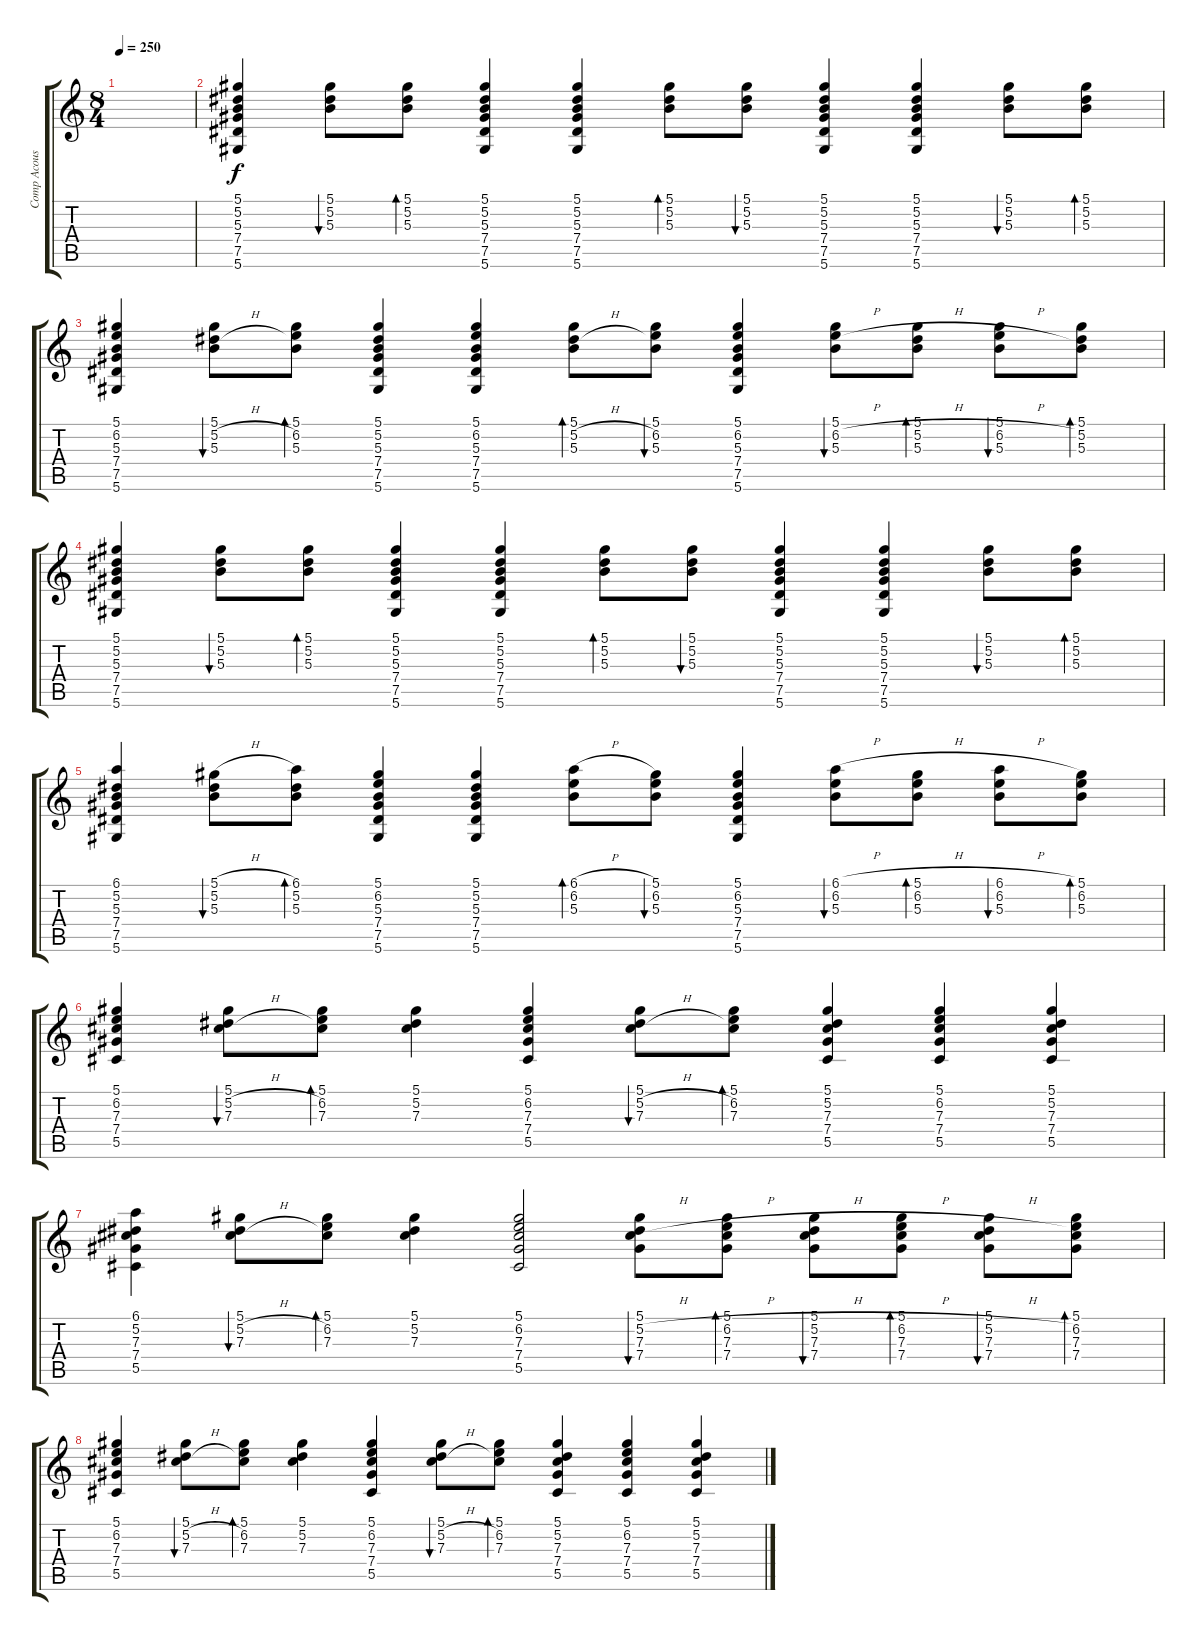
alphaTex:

\track ("Comp Acoustic Guitar" "Comp Acous") {instrument acousticguitarnylon}
\staff {score tabs}
\tuning (Eb4 Bb3 Gb3 Db3 Ab2 Eb2) {hide}
\ts (8 4)
\tempo 250
\clef g2
\ks c
|
(5.1 5.2 5.3 7.4 7.5 5.6).4 (5.1 5.2 5.3).8{bu 240} (5.1 5.2 5.3).8{bd 240} (5.1 5.2 5.3 7.4 7.5 5.6).4 (5.1 5.2 5.3 7.4 7.5 5.6).4 (5.1 5.2 5.3).8{bd 240} (5.1 5.2 5.3).8{bu 240} (5.1 5.2 5.3 7.4 7.5 5.6).4 (5.1 5.2 5.3 7.4 7.5 5.6).4 (5.1 5.2 5.3).8{bu 240} (5.1 5.2 5.3).8{bd 240} |
(5.1 6.2 5.3 7.4 7.5 5.6).4 (5.1 5.2{h} 5.3).8{bu 240} (5.1 6.2 5.3).8{bd 240} (5.1 5.2 5.3 7.4 7.5 5.6).4 (5.1 6.2 5.3 7.4 7.5 5.6).4 (5.1 5.2{h} 5.3).8{bd 240} (5.1 6.2 5.3).8{bu 240} (5.1 6.2 5.3 7.4 7.5 5.6).4 (5.1 6.2{h} 5.3).8{bu 240} (5.1 5.2{h} 5.3).8{bd 240} (5.1 6.2{h} 5.3).8{bu 240} (5.1 5.2 5.3).8{bd 240} |
(5.1 5.2 5.3 7.4 7.5 5.6).4 (5.1 5.2 5.3).8{bu 240} (5.1 5.2 5.3).8{bd 240} (5.1 5.2 5.3 7.4 7.5 5.6).4 (5.1 5.2 5.3 7.4 7.5 5.6).4 (5.1 5.2 5.3).8{bd 240} (5.1 5.2 5.3).8{bu 240} (5.1 5.2 5.3 7.4 7.5 5.6).4 (5.1 5.2 5.3 7.4 7.5 5.6).4 (5.1 5.2 5.3).8{bu 240} (5.1 5.2 5.3).8{bd 240} |
(6.1 5.2 5.3 7.4 7.5 5.6).4 (5.1{h} 5.2 5.3).8{bu 240} (6.1 5.2 5.3).8{bd 240} (5.1 6.2 5.3 7.4 7.5 5.6).4 (5.1 5.2 5.3 7.4 7.5 5.6).4 (6.1{h} 6.2 5.3).8{bd 240} (5.1 6.2 5.3).8{bu 240} (5.1 6.2 5.3 7.4 7.5 5.6).4 (6.1{h} 6.2 5.3).8{bu 240} (5.1{h} 6.2 5.3).8{bd 240} (6.1{h} 6.2 5.3).8{bu 240} (5.1 6.2 5.3).8{bd 240} |
(5.1 6.2 7.3 7.4 5.5).4 (5.1 5.2{h} 7.3).8{bu 240} (5.1 6.2 7.3).8{bd 240} (5.1 5.2 7.3).4 (5.1 6.2 7.3 7.4 5.5).4 (5.1 5.2{h} 7.3).8{bu 240} (5.1 6.2 7.3).8{bd 240} (5.1 5.2 7.3 7.4 5.5).4 (5.1 6.2 7.3 7.4 5.5).4 (5.1 5.2 7.3 7.4 5.5).4 |
(6.1 5.2 7.3 7.4 5.5).4 (5.1 5.2{h} 7.3).8{bu 240} (5.1 6.2 7.3).8{bd 240} (5.1 5.2 7.3).4 (5.1 6.2 7.3 7.4 5.5).2 (5.1 5.2{h} 7.3 7.4).8{bu 240} (5.1 6.2{h} 7.3 7.4).8{bd 240} (5.1 5.2{h} 7.3 7.4).8{bu 240} (5.1 6.2{h} 7.3 7.4).8{bd 240} (5.1 5.2{h} 7.3 7.4).8{bu 240} (5.1 6.2 7.3 7.4).8{bd 240} |
(5.1 6.2 7.3 7.4 5.5).4 (5.1 5.2{h} 7.3).8{bu 240} (5.1 6.2 7.3).8{bd 240} (5.1 5.2 7.3).4 (5.1 6.2 7.3 7.4 5.5).4 (5.1 5.2{h} 7.3).8{bu 240} (5.1 6.2 7.3).8{bd 240} (5.1 5.2 7.3 7.4 5.5).4 (5.1 6.2 7.3 7.4 5.5).4 (5.1 5.2 7.3 7.4 5.5).4
